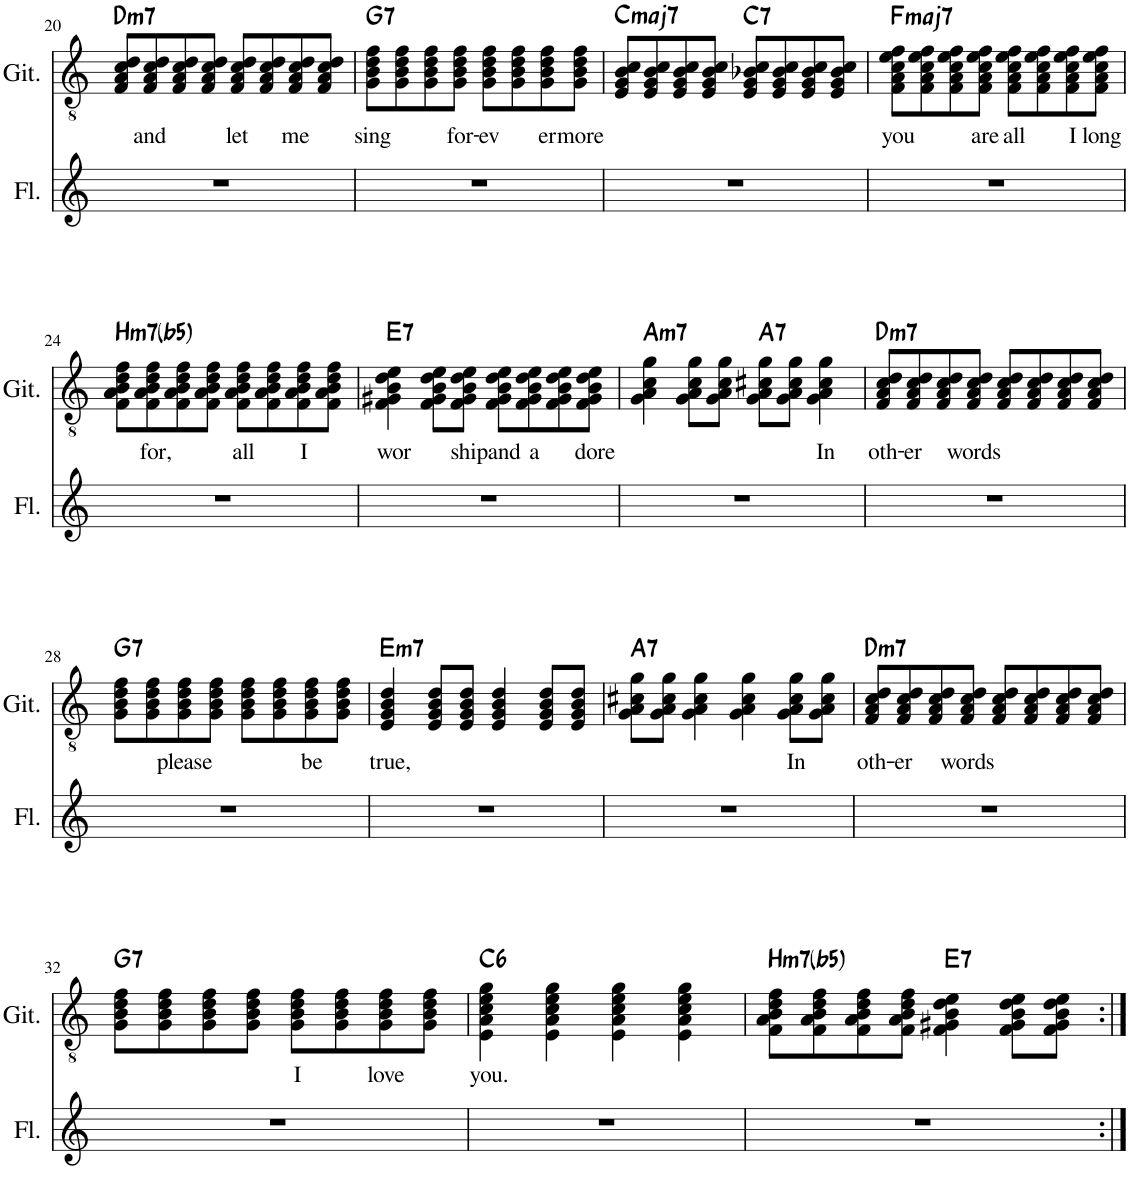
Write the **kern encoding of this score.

**kern	**kern	**text	**harte
*part2	*part1	*part1	*part1
*staff2	*staff1	*staff1	*
*I"Flöte	*I"Klassische Gitarre	*	*
*I'Fl.	*I'Git.	*	*
!!LO:PB:g=z
*clefG2	*clefGv2	*	*
*k[]	*k[]	*	*
*M4/4	*M4/4	*	*
=20	=20	=20	=20
!	!	!	!LO:H:kt=m7
1r	8F/ 8A/ 8c/ 8d/L	.	D:min7
!	!	!LO:LY:b	!
.	8F/ 8A/ 8c/ 8d/	and	.
.	8F/ 8A/ 8c/ 8d/	.	.
.	8F/ 8A/ 8c/ 8d/J	.	.
!	!	!LO:LY:b	!
.	8F/ 8A/ 8c/ 8d/L	let	.
.	8F/ 8A/ 8c/ 8d/	.	.
!	!	!LO:LY:b	!
.	8F/ 8A/ 8c/ 8d/	me	.
.	8F/ 8A/ 8c/ 8d/J	.	.
=21	=21	=21	=21
!	!	!LO:LY:b	!LO:H:kt=7
1r	8G\ 8B\ 8d\ 8f\L	sing	G:7
.	8G\ 8B\ 8d\ 8f\	.	.
.	8G\ 8B\ 8d\ 8f\	.	.
!	!	!LO:LY:b	!
.	8G\ 8B\ 8d\ 8f\J	for-	.
!	!	!LO:LY:b	!
.	8G\ 8B\ 8d\ 8f\L	-ev	.
.	8G\ 8B\ 8d\ 8f\	.	.
!	!	!LO:LY:b	!
.	8G\ 8B\ 8d\ 8f\	er	.
!	!	!LO:LY:b	!
.	8G\ 8B\ 8d\ 8f\J	more	.
=22	=22	=22	=22
!	!	!	!LO:H:kt=maj7
1r	8E/ 8G/ 8B/ 8c/L	.	C:maj7
.	8E/ 8G/ 8B/ 8c/	.	.
.	8E/ 8G/ 8B/ 8c/	.	.
.	8E/ 8G/ 8B/ 8c/J	.	.
!	!	!	!LO:H:kt=7
.	8E/ 8G/ 8B-X/ 8c/L	.	C:7
.	8E/ 8G/ 8B-/ 8c/	.	.
.	8E/ 8G/ 8B-/ 8c/	.	.
.	8E/ 8G/ 8B-/ 8c/J	.	.
=23	=23	=23	=23
!	!	!LO:LY:b	!LO:H:kt=maj7
1r	8F\ 8A\ 8c\ 8e\ 8f\L	you	F:maj7
.	8F\ 8A\ 8c\ 8e\ 8f\	.	.
.	8F\ 8A\ 8c\ 8e\ 8f\	.	.
!	!	!LO:LY:b	!
.	8F\ 8A\ 8c\ 8e\ 8f\J	are	.
!	!	!LO:LY:b	!
.	8F\ 8A\ 8c\ 8e\ 8f\L	all	.
.	8F\ 8A\ 8c\ 8e\ 8f\	.	.
!	!	!LO:LY:b	!
.	8F\ 8A\ 8c\ 8e\ 8f\	I	.
!	!	!LO:LY:b	!
.	8F\ 8A\ 8c\ 8e\ 8f\J	long	.
!!LO:LB:g=z
=24	=24	=24	=24
!	!	!	!LO:H:kt=Hm7(b5)
1r	8F\ 8A\ 8B\ 8d\ 8f\L	.	N
!	!	!LO:LY:b	!
.	8F\ 8A\ 8B\ 8d\ 8f\	for,	.
.	8F\ 8A\ 8B\ 8d\ 8f\	.	.
.	8F\ 8A\ 8B\ 8d\ 8f\J	.	.
!	!	!LO:LY:b	!
.	8F\ 8A\ 8B\ 8d\ 8f\L	all	.
.	8F\ 8A\ 8B\ 8d\ 8f\	.	.
!	!	!LO:LY:b	!
.	8F\ 8A\ 8B\ 8d\ 8f\	I	.
.	8F\ 8A\ 8B\ 8d\ 8f\J	.	.
=25	=25	=25	=25
!	!	!LO:LY:b	!LO:H:kt=7
1r	4F\ 4G#X\ 4B\ 4d\ 4e\	wor	E:7
.	8F\ 8G#\ 8B\ 8d\ 8e\L	.	.
!	!	!LO:LY:b	!
.	8F\ 8G#\ 8B\ 8d\ 8e\J	ship	.
!	!	!LO:LY:b	!
.	8F\ 8G#\ 8B\ 8d\ 8e\L	and	.
!	!	!LO:LY:b	!
.	8F\ 8G#\ 8B\ 8d\ 8e\	a	.
.	8F\ 8G#\ 8B\ 8d\ 8e\	.	.
!	!	!LO:LY:b	!
.	8F\ 8G#\ 8B\ 8d\ 8e\J	dore	.
=26	=26	=26	=26
!	!	!	!LO:H:kt=m7
1r	4G\ 4A\ 4c\ 4g\	.	A:min7
.	8G\ 8A\ 8c\ 8g\L	.	.
.	8G\ 8A\ 8c\ 8g\J	.	.
!	!	!	!LO:H:kt=7
.	8G\ 8A\ 8c#X\ 8g\L	.	A:7
.	8G\ 8A\ 8c#\ 8g\J	.	.
!	!	!LO:LY:b	!
.	4G\ 4A\ 4c#\ 4g\	In	.
=27	=27	=27	=27
!	!	!LO:LY:b	!LO:H:kt=m7
1r	8F/ 8A/ 8c/ 8d/L	oth-	D:min7
!	!	!LO:LY:b	!
.	8F/ 8A/ 8c/ 8d/	-er	.
.	8F/ 8A/ 8c/ 8d/	.	.
!	!	!LO:LY:b	!
.	8F/ 8A/ 8c/ 8d/J	words	.
.	8F/ 8A/ 8c/ 8d/L	.	.
.	8F/ 8A/ 8c/ 8d/	.	.
.	8F/ 8A/ 8c/ 8d/	.	.
.	8F/ 8A/ 8c/ 8d/J	.	.
!!LO:LB:g=z
=28	=28	=28	=28
!	!	!	!LO:H:kt=7
1r	8G\ 8B\ 8d\ 8f\L	.	G:7
.	8G\ 8B\ 8d\ 8f\	.	.
!	!	!LO:LY:b	!
.	8G\ 8B\ 8d\ 8f\	please	.
.	8G\ 8B\ 8d\ 8f\J	.	.
.	8G\ 8B\ 8d\ 8f\L	.	.
.	8G\ 8B\ 8d\ 8f\	.	.
!	!	!LO:LY:b	!
.	8G\ 8B\ 8d\ 8f\	be	.
.	8G\ 8B\ 8d\ 8f\J	.	.
=29	=29	=29	=29
!	!	!LO:LY:b	!LO:H:kt=m7
1r	4E/ 4G/ 4B/ 4d/	true,	E:min7
.	8E/ 8G/ 8B/ 8d/L	.	.
.	8E/ 8G/ 8B/ 8d/J	.	.
.	4E/ 4G/ 4B/ 4d/	.	.
.	8E/ 8G/ 8B/ 8d/L	.	.
.	8E/ 8G/ 8B/ 8d/J	.	.
=30	=30	=30	=30
!	!	!	!LO:H:kt=7
1r	8G\ 8A\ 8c#X\ 8g\L	.	A:7
.	8G\ 8A\ 8c#\ 8g\J	.	.
.	4G\ 4A\ 4c#\ 4g\	.	.
.	4G\ 4A\ 4c#\ 4g\	.	.
!	!	!LO:LY:b	!
.	8G\ 8A\ 8c#\ 8g\L	In	.
.	8G\ 8A\ 8c#\ 8g\J	.	.
=31	=31	=31	=31
!	!	!LO:LY:b	!LO:H:kt=m7
1r	8F/ 8A/ 8c/ 8d/L	oth-	D:min7
!	!	!LO:LY:b	!
.	8F/ 8A/ 8c/ 8d/	-er	.
.	8F/ 8A/ 8c/ 8d/	.	.
!	!	!LO:LY:b	!
.	8F/ 8A/ 8c/ 8d/J	words	.
.	8F/ 8A/ 8c/ 8d/L	.	.
.	8F/ 8A/ 8c/ 8d/	.	.
.	8F/ 8A/ 8c/ 8d/	.	.
.	8F/ 8A/ 8c/ 8d/J	.	.
!!LO:LB:g=z
=32	=32	=32	=32
!	!	!	!LO:H:kt=7
1r	8G\ 8B\ 8d\ 8f\L	.	G:7
.	8G\ 8B\ 8d\ 8f\	.	.
.	8G\ 8B\ 8d\ 8f\	.	.
.	8G\ 8B\ 8d\ 8f\J	.	.
!	!	!LO:LY:b	!
.	8G\ 8B\ 8d\ 8f\L	I	.
.	8G\ 8B\ 8d\ 8f\	.	.
!	!	!LO:LY:b	!
.	8G\ 8B\ 8d\ 8f\	love	.
.	8G\ 8B\ 8d\ 8f\J	.	.
=33	=33	=33	=33
!	!	!LO:LY:b	!LO:H:kt=6
1r	4E\ 4A\ 4c\ 4e\ 4g\	you.	C:maj6
.	4E\ 4A\ 4c\ 4e\ 4g\	.	.
.	4E\ 4A\ 4c\ 4e\ 4g\	.	.
.	4E\ 4A\ 4c\ 4e\ 4g\	.	.
=34	=34	=34	=34
!	!	!	!LO:H:kt=Hm7(b5)
1r	8F\ 8A\ 8B\ 8d\ 8f\L	.	N
.	8F\ 8A\ 8B\ 8d\ 8f\	.	.
.	8F\ 8A\ 8B\ 8d\ 8f\	.	.
.	8F\ 8A\ 8B\ 8d\ 8f\J	.	.
!	!	!	!LO:H:kt=7
.	4F\ 4G#X\ 4B\ 4d\ 4e\	.	E:7
.	8F\ 8G#\ 8B\ 8d\ 8e\L	.	.
.	8F\ 8G#\ 8B\ 8d\ 8e\J	.	.
=:|!	=:|!	=:|!	=:|!
*-	*-	*-	*-
